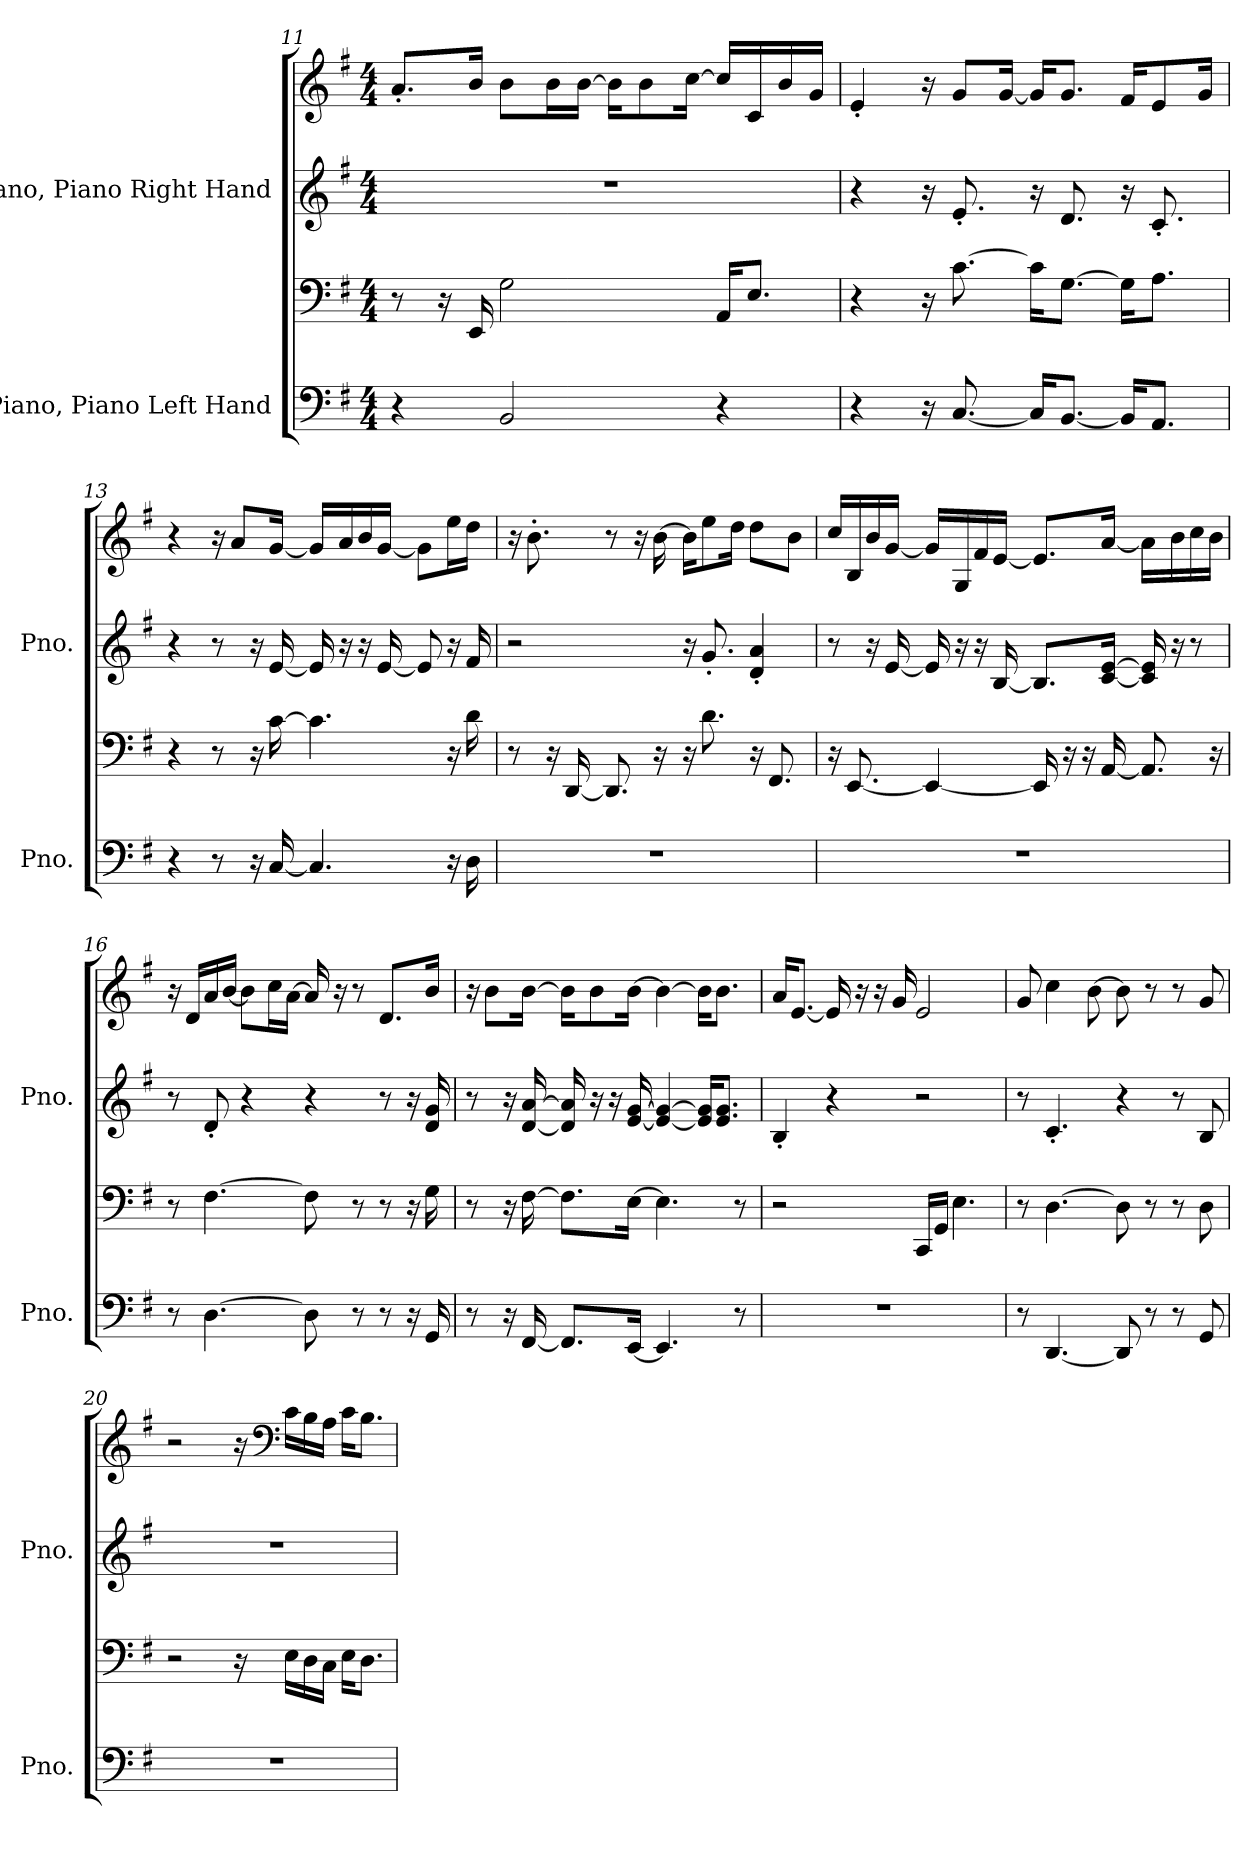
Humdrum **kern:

**kern	**kern	**kern	**kern
*part2	*part2	*part1	*part1
*staff4	*staff3	*staff2	*staff1
*I"Piano, Piano Left Hand	*	*I"Piano, Piano Right Hand	*
*I'Pno.	*	*I'Pno.	*
!!LO:PB:g=z
*clefF4	*clefF4	*clefG2	*clefG2
*k[f#]	*k[f#]	*k[f#]	*k[f#]
*M4/4	*M4/4	*M4/4	*M4/4
=11	=11	=11	=11
4r	8r	1r	8.a'/L
.	16r	.	.
.	16EE/	.	16b/Jk
2BB/	2G\	.	8b\L
.	.	.	16b\L
.	.	.	[16b\JJ
.	.	.	16b\KL]
.	.	.	8b\
.	.	.	[16cc\Jk
4r	16AA/KL	.	16cc/LL]
.	8.E/J	.	16c/
.	.	.	16b/
.	.	.	16g/JJ
=12	=12	=12	=12
4r	4r	4r	4e'/
16r	16r	16r	16r
[8.C/	[8.c\	8.e'/	8g/L
.	.	.	[16g/Jk
16C/KL]	16c\KL]	16r	16g/KL]
[8.BB/J	[8.G\J	8.d/	8.g/J
16BB/KL]	16G\KL]	16r	16f#/KL
8.AA/J	8.A\J	8.c'/	8e/
.	.	.	16g/Jk
=13	=13	=13	=13
4r	4r	4r	4r
8r	8r	8r	16r
.	.	.	8a/L
16r	16r	16r	.
[16C/	[16c\	[16e/	[16g/Jk
4.C/]	4.c\]	16e/]	16g/LL]
.	.	16r	16a/
.	.	16r	16b/
.	.	[16e/	[16g/JJ
.	.	8e/]	8g\L]
16r	16r	16r	16ee\L
16D\	16d\	16f#/	16dd\JJ
!!LO:LB:g=z
=14	=14	=14	=14
1r	8r	2r	16r
.	.	.	8.b'\
.	16r	.	.
.	[16DD/	.	.
.	8.DD/]	.	8r
.	.	.	16r
.	16r	.	[16b\
.	16r	16r	16b\KL]
.	8.d\	8.g'/	8ee\
.	.	.	16dd\Jk
.	16r	4d/' 4a/'	8dd\L
.	8.FF#/	.	.
.	.	.	8b\J
=15	=15	=15	=15
1r	16r	8r	16cc/LL
.	[8.EE/	.	16B/
.	.	16r	16b/
.	.	[16e/	[16g/JJ
.	4EE/_	16e/]	16g/LL]
.	.	16r	16G/
.	.	16r	16f#/
.	.	[16B/	[16e/JJ
.	16EE/]	8.B/L]	8.e/L]
.	16r	.	.
.	16r	.	.
.	[16AA/	[16c/ [16e/Jk	[16a/Jk
.	8.AA/]	16c/] 16e/]	16a\LL]
.	.	16r	16b\
.	.	8r	16cc\
.	16r	.	16b\JJ
!!LO:LB:g=z
=16	=16	=16	=16
8r	8r	8r	16r
.	.	.	16d/LL
[4.D\	[4.F#\	8d'/	16a/
.	.	.	[16b/JJ
.	.	4r	8b\L]
.	.	.	16cc\L
.	.	.	[16a\JJ
8D\]	8F#\]	4r	16a/]
.	.	.	16r
8r	8r	.	8r
8r	8r	8r	8.d/L
16r	16r	16r	.
16GG/	16G\	16d/ 16g/	16b/Jk
=17	=17	=17	=17
8r	8r	8r	16r
.	.	.	8b\L
16r	16r	16r	.
[16FF#/	[16F#\	[16d/ [16a/	[16b\Jk
8.FF#/L]	8.F#\L]	16d/] 16a/]	16b\KL]
.	.	16r	8b\
.	.	16r	.
[16EE/Jk	[16E\Jk	[16e/ [16g/	[16b\Jk
4.EE/]	4.E\]	4e/_ 4g/_	4b\_
.	.	16e/] 16g/]KL	16b\KL]
.	.	8.e/ 8.g/J	8.b\J
8r	8r	.	.
=18	=18	=18	=18
1r	2r	4B'/	16a/KL
.	.	.	[8.e/J
.	.	4r	16e/]
.	.	.	16r
.	.	.	16r
.	.	.	16g/
.	16CC/LL	2r	2e/
.	16GG/JJ	.	.
.	4.E\	.	.
!!LO:PB:g=z
=19	=19	=19	=19
8r	8r	8r	8g/
[4.DD/	[4.D\	4.c'/	4cc\
.	.	.	[8b\
8DD/]	8D\]	4r	8b\]
8r	8r	.	8r
8r	8r	8r	8r
8GG/	8D\	8B/	8g/
=20	=20	=20	=20
1r	2r	1r	2r
.	16r	.	16r
*	*	*	*clefF4
.	16E\LL	.	16c\LL
.	16D\	.	16B\
.	16C\JJ	.	16A\JJ
.	16E\KL	.	16c\KL
.	8.D\J	.	8.B\J
=	=	=	=
*-	*-	*-	*-
